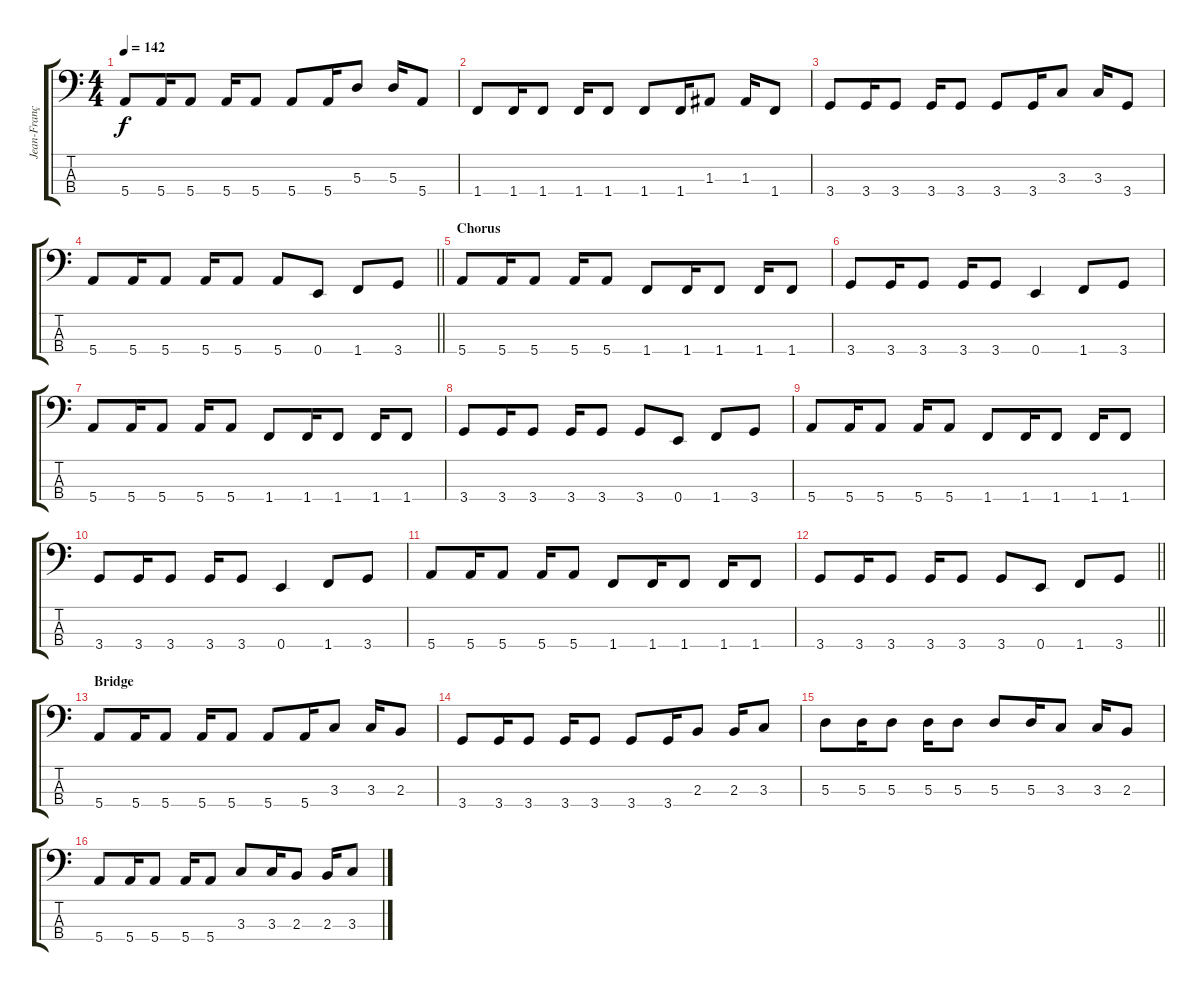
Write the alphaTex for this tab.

\track ("Jean-François Paré" "Jean-Franç") {instrument electricbasspick}
\staff {score tabs}
\tuning (G2 D2 A1 E1) {hide}
\ts (4 4)
\tempo 142
\clef f4
\ks c
5.4.8{dy f} 5.4.16 5.4.8 5.4.16 5.4.8 5.4.8 5.4.16 5.3.8 5.3.16 5.4.8 |
1.4.8 1.4.16 1.4.8 1.4.16 1.4.8 1.4.8 1.4.16 1.3.8 1.3.16 1.4.8 |
3.4.8 3.4.16 3.4.8 3.4.16 3.4.8 3.4.8 3.4.16 3.3.8 3.3.16 3.4.8 |
\barLineRight lightlight
5.4.8 5.4.16 5.4.8 5.4.16 5.4.8 5.4.8 0.4.8 1.4.8 3.4.8 |
\section ("" "Chorus")
5.4.8 5.4.16 5.4.8 5.4.16 5.4.8 1.4.8 1.4.16 1.4.8 1.4.16 1.4.8 |
3.4.8 3.4.16 3.4.8 3.4.16 3.4.8 0.4.4 1.4.8 3.4.8 |
5.4.8 5.4.16 5.4.8 5.4.16 5.4.8 1.4.8 1.4.16 1.4.8 1.4.16 1.4.8 |
3.4.8 3.4.16 3.4.8 3.4.16 3.4.8 3.4.8 0.4.8 1.4.8 3.4.8 |
5.4.8 5.4.16 5.4.8 5.4.16 5.4.8 1.4.8 1.4.16 1.4.8 1.4.16 1.4.8 |
3.4.8 3.4.16 3.4.8 3.4.16 3.4.8 0.4.4 1.4.8 3.4.8 |
5.4.8 5.4.16 5.4.8 5.4.16 5.4.8 1.4.8 1.4.16 1.4.8 1.4.16 1.4.8 |
\barLineRight lightlight
3.4.8 3.4.16 3.4.8 3.4.16 3.4.8 3.4.8 0.4.8 1.4.8 3.4.8 |
\section ("" "Bridge")
5.4.8 5.4.16 5.4.8 5.4.16 5.4.8 5.4.8 5.4.16 3.3.8 3.3.16 2.3.8 |
3.4.8 3.4.16 3.4.8 3.4.16 3.4.8 3.4.8 3.4.16 2.3.8 2.3.16 3.3.8 |
5.3.8 5.3.16 5.3.8 5.3.16 5.3.8 5.3.8 5.3.16 3.3.8 3.3.16 2.3.8 |
5.4.8 5.4.16 5.4.8 5.4.16 5.4.8 3.3.8 3.3.16 2.3.8 2.3.16 3.3.8
